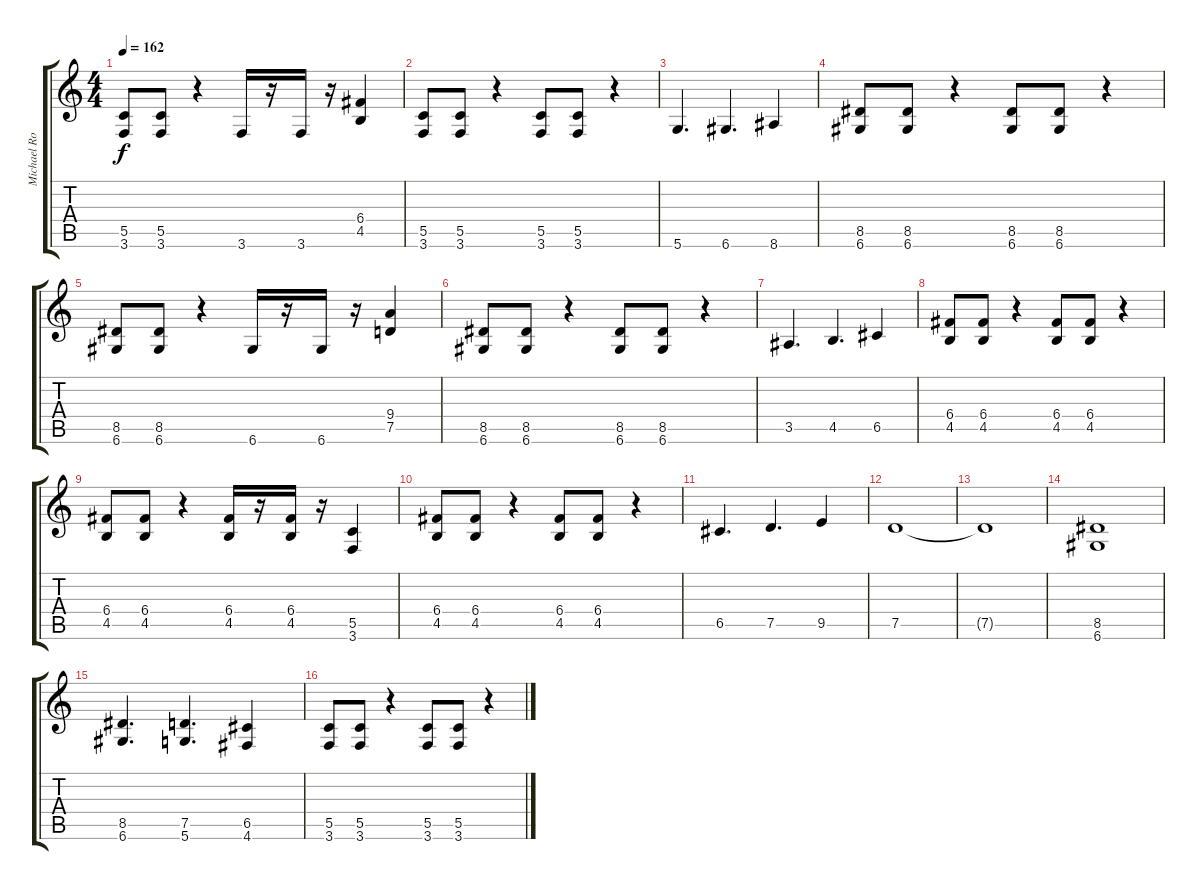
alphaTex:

\track ("Michael Romeo Lead" "Michael Ro") {instrument distortionguitar}
\staff {score tabs}
\tuning (D4 A3 F3 C3 G2 D2) {hide}
\ts (4 4)
\tempo 162
\clef g2
\ks c
(5.5 3.6).8{dy f} (5.5 3.6).8 r.4 3.6.16 r.16 3.6.16 r.16 (6.4 4.5).4 |
(5.5 3.6).8 (5.5 3.6).8 r.4 (5.5 3.6).8 (5.5 3.6).8 r.4 |
5.6.4{d} 6.6.4{d} 8.6.4 |
(8.5 6.6).8 (8.5 6.6).8 r.4 (8.5 6.6).8 (8.5 6.6).8 r.4 |
(8.5 6.6).8 (8.5 6.6).8 r.4 6.6.16 r.16 6.6.16 r.16 (9.4 7.5).4 |
(8.5 6.6).8 (8.5 6.6).8 r.4 (8.5 6.6).8 (8.5 6.6).8 r.4 |
3.5.4{d} 4.5.4{d} 6.5.4 |
(6.4 4.5).8 (6.4 4.5).8 r.4 (6.4 4.5).8 (6.4 4.5).8 r.4 |
(6.4 4.5).8 (6.4 4.5).8 r.4 (6.4 4.5).16 r.16 (6.4 4.5).16 r.16 (5.5 3.6).4 |
(6.4 4.5).8 (6.4 4.5).8 r.4 (6.4 4.5).8 (6.4 4.5).8 r.4 |
6.5.4{d} 7.5.4{d} 9.5.4 |
7.5.1 |
7.5{t}.1 |
(8.5 6.6).1 |
(8.5 6.6).4{d} (7.5 5.6).4{d} (6.5 4.6).4 |
(5.5 3.6).8 (5.5 3.6).8 r.4 (5.5 3.6).8 (5.5 3.6).8 r.4
